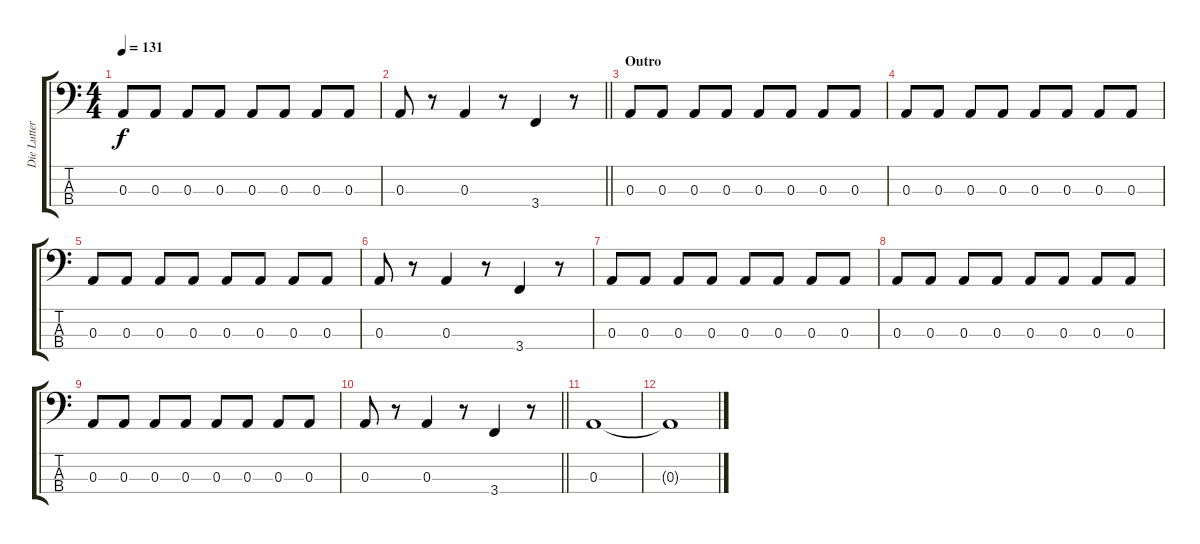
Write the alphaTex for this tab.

\track ("Die Lutter" "Die Lutter") {instrument electricbasspick}
\staff {score tabs}
\tuning (G2 D2 A1 D1) {hide}
\ts (4 4)
\tempo 131
\clef f4
\ks c
0.3.8{dy f} 0.3.8 0.3.8 0.3.8 0.3.8 0.3.8 0.3.8 0.3.8 |
\barLineRight lightlight
0.3.8 r.8 0.3.4 r.8 3.4.4 r.8 |
\section ("" "Outro")
0.3.8 0.3.8 0.3.8 0.3.8 0.3.8 0.3.8 0.3.8 0.3.8 |
0.3.8 0.3.8 0.3.8 0.3.8 0.3.8 0.3.8 0.3.8 0.3.8 |
0.3.8 0.3.8 0.3.8 0.3.8 0.3.8 0.3.8 0.3.8 0.3.8 |
0.3.8 r.8 0.3.4 r.8 3.4.4 r.8 |
0.3.8 0.3.8 0.3.8 0.3.8 0.3.8 0.3.8 0.3.8 0.3.8 |
0.3.8 0.3.8 0.3.8 0.3.8 0.3.8 0.3.8 0.3.8 0.3.8 |
0.3.8 0.3.8 0.3.8 0.3.8 0.3.8 0.3.8 0.3.8 0.3.8 |
\barLineRight lightlight
0.3.8 r.8 0.3.4 r.8 3.4.4 r.8 |
0.3.1{volume 0} |
0.3{t}.1
